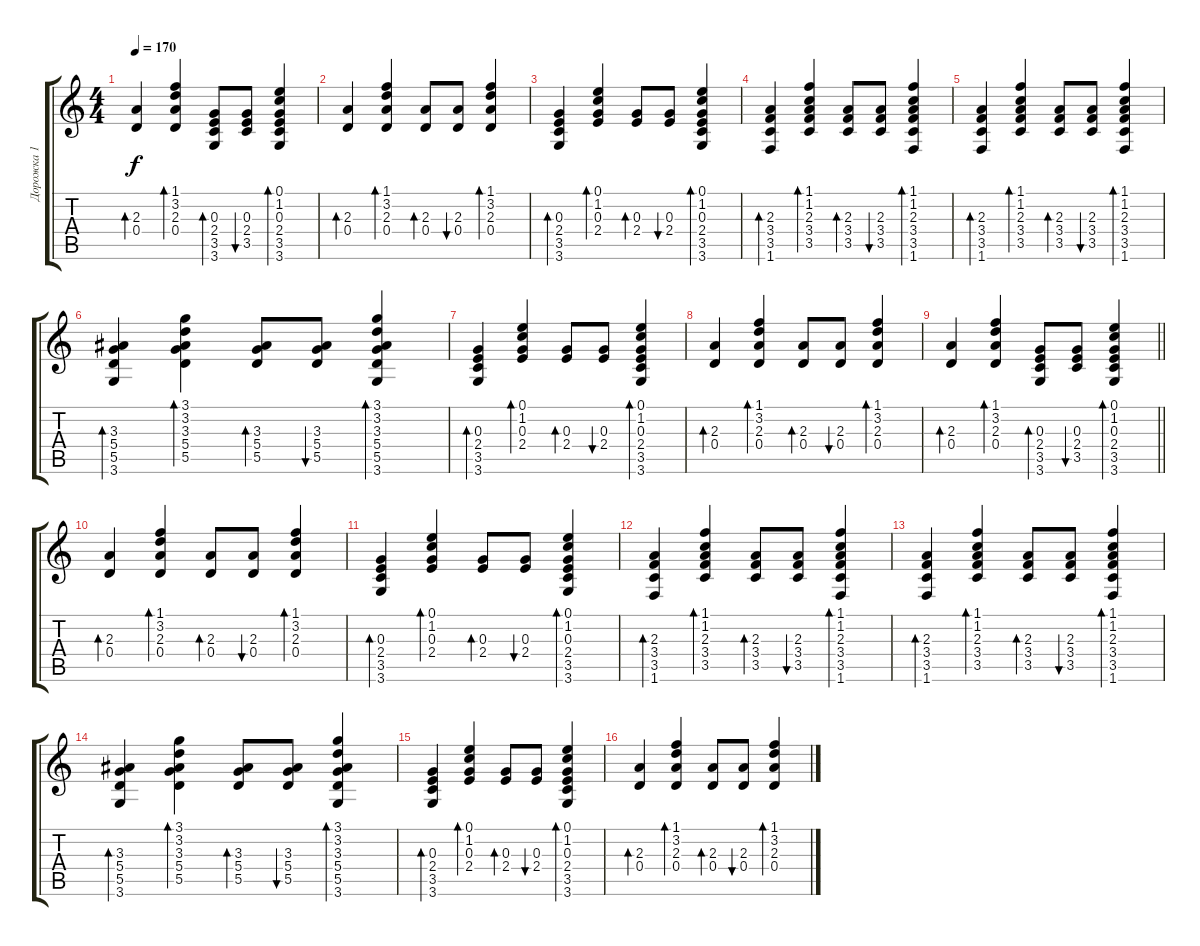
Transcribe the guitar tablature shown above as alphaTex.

\track ("Дорожка 1" "Дорожка 1") {instrument acousticguitarsteel}
\staff {score tabs}
\tuning (E4 B3 G3 D3 A2 E2) {hide}
\ts (4 4)
\tempo 170
\clef g2
\ks c
(2.3 0.4).4{bd 60 dy f} (1.1 3.2 2.3 0.4).4{bd 60} (0.3 2.4 3.5 3.6).8{bd 60} (0.3 2.4 3.5).8{bu 60} (0.1 1.2 0.3 2.4 3.5 3.6).4{bd 60} |
(2.3 0.4).4{bd 60} (1.1 3.2 2.3 0.4).4{bd 60} (2.3 0.4).8{bd 60} (2.3 0.4).8{bu 60} (1.1 3.2 2.3 0.4).4{bd 60} |
(0.3 2.4 3.5 3.6).4{bd 60} (0.1 1.2 0.3 2.4).4{bd 60} (0.3 2.4).8{bd 60} (0.3 2.4).8{bu 60} (0.1 1.2 0.3 2.4 3.5 3.6).4{bd 60} |
(2.3 3.4 3.5 1.6).4{bd 60} (1.1 1.2 2.3 3.4 3.5).4{bd 60} (2.3 3.4 3.5).8{bd 60} (2.3 3.4 3.5).8{bu 60} (1.1 1.2 2.3 3.4 3.5 1.6).4{bd 60} |
(2.3 3.4 3.5 1.6).4{bd 60} (1.1 1.2 2.3 3.4 3.5).4{bd 60} (2.3 3.4 3.5).8{bd 60} (2.3 3.4 3.5).8{bu 60} (1.1 1.2 2.3 3.4 3.5 1.6).4{bd 60} |
(3.3 5.4 5.5 3.6).4{bd 60} (3.1 3.2 3.3 5.4 5.5).4{bd 60} (3.3 5.4 5.5).8{bd 60} (3.3 5.4 5.5).8{bu 60} (3.1 3.2 3.3 5.4 5.5 3.6).4{bd 60} |
(0.3 2.4 3.5 3.6).4{bd 60} (0.1 1.2 0.3 2.4).4{bd 60} (0.3 2.4).8{bd 60} (0.3 2.4).8{bu 60} (0.1 1.2 0.3 2.4 3.5 3.6).4{bd 60} |
(2.3 0.4).4{bd 60} (1.1 3.2 2.3 0.4).4{bd 60} (2.3 0.4).8{bd 60} (2.3 0.4).8{bu 60} (1.1 3.2 2.3 0.4).4{bd 60} |
\barLineRight lightlight
(2.3 0.4).4{bd 60} (1.1 3.2 2.3 0.4).4{bd 60} (0.3 2.4 3.5 3.6).8{bd 60} (0.3 2.4 3.5).8{bu 60} (0.1 1.2 0.3 2.4 3.5 3.6).4{bd 60} |
(2.3 0.4).4{bd 60} (1.1 3.2 2.3 0.4).4{bd 60} (2.3 0.4).8{bd 60} (2.3 0.4).8{bu 60} (1.1 3.2 2.3 0.4).4{bd 60} |
(0.3 2.4 3.5 3.6).4{bd 60} (0.1 1.2 0.3 2.4).4{bd 60} (0.3 2.4).8{bd 60} (0.3 2.4).8{bu 60} (0.1 1.2 0.3 2.4 3.5 3.6).4{bd 60} |
(2.3 3.4 3.5 1.6).4{bd 60} (1.1 1.2 2.3 3.4 3.5).4{bd 60} (2.3 3.4 3.5).8{bd 60} (2.3 3.4 3.5).8{bu 60} (1.1 1.2 2.3 3.4 3.5 1.6).4{bd 60} |
(2.3 3.4 3.5 1.6).4{bd 60} (1.1 1.2 2.3 3.4 3.5).4{bd 60} (2.3 3.4 3.5).8{bd 60} (2.3 3.4 3.5).8{bu 60} (1.1 1.2 2.3 3.4 3.5 1.6).4{bd 60} |
(3.3 5.4 5.5 3.6).4{bd 60} (3.1 3.2 3.3 5.4 5.5).4{bd 60} (3.3 5.4 5.5).8{bd 60} (3.3 5.4 5.5).8{bu 60} (3.1 3.2 3.3 5.4 5.5 3.6).4{bd 60} |
(0.3 2.4 3.5 3.6).4{bd 60} (0.1 1.2 0.3 2.4).4{bd 60} (0.3 2.4).8{bd 60} (0.3 2.4).8{bu 60} (0.1 1.2 0.3 2.4 3.5 3.6).4{bd 60} |
(2.3 0.4).4{bd 60} (1.1 3.2 2.3 0.4).4{bd 60} (2.3 0.4).8{bd 60} (2.3 0.4).8{bu 60} (1.1 3.2 2.3 0.4).4{bd 60}
